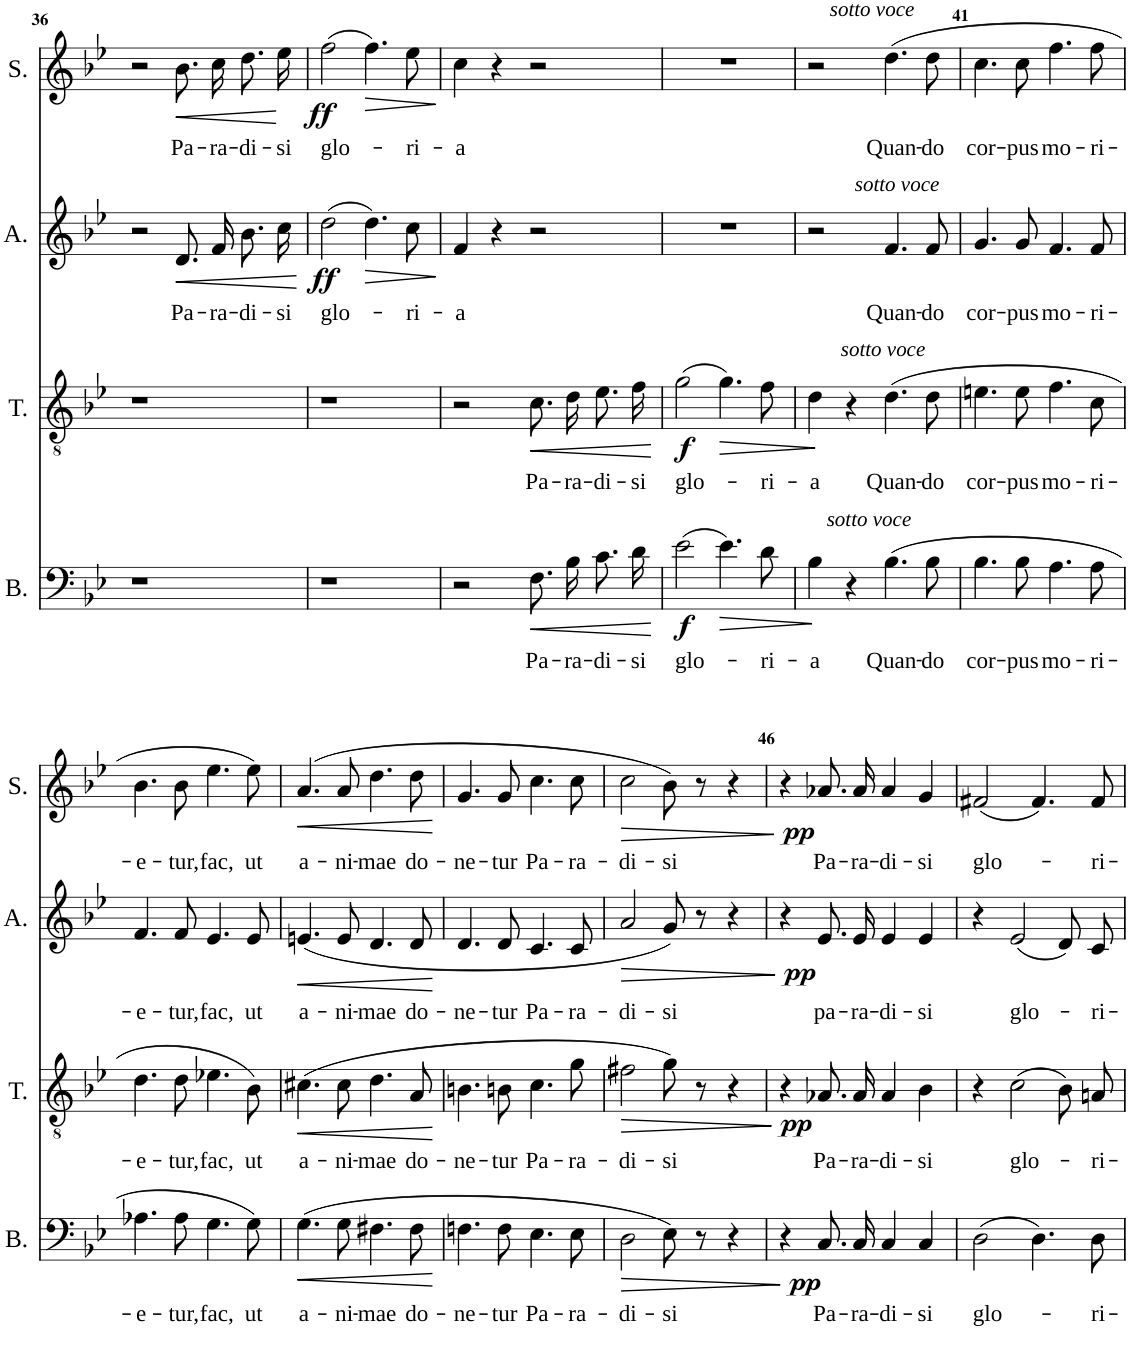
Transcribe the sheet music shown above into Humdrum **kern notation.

**kern	**text	**dynam	**kern	**text	**dynam	**kern	**text	**dynam	**kern	**text	**dynam
*part4	*part4	*part4	*part3	*part3	*part3	*part2	*part2	*part2	*part1	*part1	*part1
*staff4	*staff4	*staff4	*staff3	*staff3	*staff3	*staff2	*staff2	*staff2	*staff1	*staff1	*staff1
*I"Bass	*	*	*I"Tenor	*	*	*I"Alto	*	*	*I"Soprano	*	*
*I'B.	*	*	*I'T.	*	*	*I'A.	*	*	*I'S.	*	*
!!LO:PB:g=z
*clefF4	*	*	*clefGv2	*	*	*clefG2	*	*	*clefG2	*	*
*k[b-e-]	*	*	*k[b-e-]	*	*	*k[b-e-]	*	*	*k[b-e-]	*	*
*M4/4	*	*	*M4/4	*	*	*M4/4	*	*	*M4/4	*	*
*met(c)	*	*	*met(c)	*	*	*met(c)	*	*	*met(c)	*	*
=36	=36	=36	=36	=36	=36	=36	=36	=36	=36	=36	=36
1r	.	.	1r	.	.	2r	.	.	2r	.	.
!	!	!	!	!	!	!	!LO:LY:b	!LO:HP:b	!	!LO:LY:b	!LO:HP:b
.	.	.	.	.	.	8.d/L	Pa-	<	8.b-\L	Pa-	<
!	!	!	!	!	!	!	!LO:LY:b	!	!	!LO:LY:b	!
.	.	.	.	.	.	16f/Jk	-ra-	.	16cc\Jk	-ra-	.
!	!	!	!	!	!	!	!LO:LY:b	!	!	!LO:LY:b	!
.	.	.	.	.	.	8.b-\L	-di-	.	8.dd\L	-di-	.
!	!	!	!	!	!	!	!LO:LY:b	!	!	!LO:LY:b	!
.	.	.	.	.	.	16cc\Jk	-si	.	16ee-\Jk	-si	.
.	.	.	.	.	.	.	.	[	.	.	[
=37	=37	=37	=37	=37	=37	=37	=37	=37	=37	=37	=37
!	!	!	!	!	!	!	!LO:LY:b	!LO:DY:b	!	!LO:LY:b	!LO:DY:b
1r	.	.	1r	.	.	(2dd\	glo-	ff	(2ff\	glo-	ff
!	!	!	!	!	!	!	!	!LO:HP:b	!	!	!LO:HP:b
.	.	.	.	.	.	4.dd\)	.	>	4.ff\)	.	>
!	!	!	!	!	!	!	!LO:LY:b	!	!	!LO:LY:b	!
.	.	.	.	.	.	8cc\	-ri-	.	8ee-\	-ri-	.
.	.	.	.	.	.	.	.	]	.	.	]
=38	=38	=38	=38	=38	=38	=38	=38	=38	=38	=38	=38
!	!	!	!	!	!	!	!LO:LY:b	!	!	!LO:LY:b	!
2r	.	.	2r	.	.	4f/	-a	.	4cc\	-a	.
.	.	.	.	.	.	4r	.	.	4r	.	.
!	!LO:LY:b	!LO:HP:b	!	!LO:LY:b	!LO:HP:b	!	!	!	!	!	!
8.F\L	Pa-	<	8.c\L	Pa-	<	2r	.	.	2r	.	.
!	!LO:LY:b	!	!	!LO:LY:b	!	!	!	!	!	!	!
16B-\Jk	-ra-	.	16d\Jk	-ra-	.	.	.	.	.	.	.
!	!LO:LY:b	!	!	!LO:LY:b	!	!	!	!	!	!	!
8.c\L	-di-	.	8.e-\L	-di-	.	.	.	.	.	.	.
!	!LO:LY:b	!	!	!LO:LY:b	!	!	!	!	!	!	!
16d\Jk	-si	.	16f\Jk	-si	.	.	.	.	.	.	.
.	.	[	.	.	[	.	.	.	.	.	.
=39	=39	=39	=39	=39	=39	=39	=39	=39	=39	=39	=39
!	!LO:LY:b	!LO:DY:b	!	!LO:LY:b	!LO:DY:b	!	!	!	!	!	!
(2e-\	glo-	f	(2g\	glo-	f	1r	.	.	1r	.	.
!	!	!LO:HP:b	!	!	!LO:HP:b	!	!	!	!	!	!
4.e-\)	.	>	4.g\)	.	>	.	.	.	.	.	.
!	!LO:LY:b	!	!	!LO:LY:b	!	!	!	!	!	!	!
8d\	-ri-	.	8f\	-ri-	.	.	.	.	.	.	.
.	.	]	.	.	]	.	.	.	.	.	.
=40	=40	=40	=40	=40	=40	=40	=40	=40	=40	=40	=40
!	!LO:LY:b	!	!	!LO:LY:b	!	!	!	!	!	!	!
4B-\	-a	.	4d\	-a	.	2r	.	.	2r	.	.
4r	.	.	4r	.	.	.	.	.	.	.	.
!	!	!	!	!	!	!	!	!	!LO:TX:a:i:t=sotto voce	!	!
!	!	!	!	!	!	!LO:TX:a:i:t=sotto voce	!	!	!	!	!
!	!	!	!LO:TX:a:i:t=sotto voce	!	!	!	!	!	!	!	!
!LO:TX:a:i:t=sotto voce	!	!	!	!	!	!	!	!	!	!	!
!	!LO:LY:b	!	!	!LO:LY:b	!	!	!LO:LY:b	!	!	!LO:LY:b	!
(4.B-\	Quan-	.	(4.d\	Quan-	.	4.f/	Quan-	.	(4.dd\	Quan-	.
!	!LO:LY:b	!	!	!LO:LY:b	!	!	!LO:LY:b	!	!	!LO:LY:b	!
8B-\	-do	.	8d\	-do	.	8f/	-do	.	8dd\	-do	.
=41	=41	=41	=41	=41	=41	=41	=41	=41	=41	=41	=41
!	!LO:LY:b	!	!	!LO:LY:b	!	!	!LO:LY:b	!	!	!LO:LY:b	!
4.B-\	cor-	.	4.en\	cor-	.	4.g/	cor-	.	4.cc\	cor-	.
!	!LO:LY:b	!	!	!LO:LY:b	!	!	!LO:LY:b	!	!	!LO:LY:b	!
8B-\	-pus	.	8e\	-pus	.	8g/	-pus	.	8cc\	-pus	.
!	!LO:LY:b	!	!	!LO:LY:b	!	!	!LO:LY:b	!	!	!LO:LY:b	!
4.A\	mo-	.	4.f\	mo-	.	4.f/	mo-	.	4.ff\	mo-	.
!	!LO:LY:b	!	!	!LO:LY:b	!	!	!LO:LY:b	!	!	!LO:LY:b	!
8A\	-ri-	.	8c\	-ri-	.	8f/	-ri-	.	8ff\	-ri-	.
!!LO:LB:g=z
=42	=42	=42	=42	=42	=42	=42	=42	=42	=42	=42	=42
!	!LO:LY:b	!	!	!LO:LY:b	!	!	!LO:LY:b	!	!	!LO:LY:b	!
4.A-X\	-e-	.	4.d\	-e-	.	4.f/	-e-	.	4.b-\	-e-	.
!	!LO:LY:b	!	!	!LO:LY:b	!	!	!LO:LY:b	!	!	!LO:LY:b	!
8A-\	-tur,	.	8d\	-tur,	.	8f/	-tur,	.	8b-\	-tur,	.
!	!LO:LY:b	!	!	!LO:LY:b	!	!	!LO:LY:b	!	!	!LO:LY:b	!
4.G\	fac,	.	4.e-X\	fac,	.	4.e-/	fac,	.	4.ee-\	fac,	.
!	!LO:LY:b	!	!	!LO:LY:b	!	!	!LO:LY:b	!	!	!LO:LY:b	!
8G\)	ut	.	8B-\)	ut	.	8e-/	ut	.	8ee-\)	ut	.
=43	=43	=43	=43	=43	=43	=43	=43	=43	=43	=43	=43
!	!LO:LY:b	!LO:HP:b	!	!LO:LY:b	!LO:HP:b	!	!LO:LY:b	!LO:HP:b	!	!LO:LY:b	!LO:HP:b
(4.G\	a-	<	(4.c#X\	a-	<	(4.en/	a-	<	(4.a/	a-	<
!	!LO:LY:b	!	!	!LO:LY:b	!	!	!LO:LY:b	!	!	!LO:LY:b	!
8G\	-ni-	.	8c#\	-ni-	.	8e/	-ni-	.	8a/	-ni-	.
!	!LO:LY:b	!	!	!LO:LY:b	!	!	!LO:LY:b	!	!	!LO:LY:b	!
4.F#X\	-mae	.	4.d\	-mae	.	4.d/	-mae	.	4.dd\	-mae	.
!	!LO:LY:b	!	!	!LO:LY:b	!	!	!LO:LY:b	!	!	!LO:LY:b	!
8F#\	do-	.	8A/	do-	.	8d/	do-	.	8dd\	do-	.
.	.	[	.	.	[	.	.	[	.	.	[
=44	=44	=44	=44	=44	=44	=44	=44	=44	=44	=44	=44
!	!LO:LY:b	!	!	!LO:LY:b	!	!	!LO:LY:b	!	!	!LO:LY:b	!
4.Fn\	-ne-	.	4.Bn\	-ne-	.	4.d/	-ne-	.	4.g/	-ne-	.
!	!LO:LY:b	!	!	!LO:LY:b	!	!	!LO:LY:b	!	!	!LO:LY:b	!
8F\	-tur	.	8Bn\	-tur	.	8d/	-tur	.	8g/	-tur	.
!	!LO:LY:b	!	!	!LO:LY:b	!	!	!LO:LY:b	!	!	!LO:LY:b	!
4.E-\	Pa-	.	4.c\	Pa-	.	4.c/	Pa-	.	4.cc\	Pa-	.
!	!LO:LY:b	!	!	!LO:LY:b	!	!	!LO:LY:b	!	!	!LO:LY:b	!
8E-\	-ra-	.	8g\	-ra-	.	8c/	-ra-	.	8cc\	-ra-	.
=45	=45	=45	=45	=45	=45	=45	=45	=45	=45	=45	=45
!	!LO:LY:b	!LO:HP:b	!	!LO:LY:b	!LO:HP:b	!	!LO:LY:b	!LO:HP:b	!	!LO:LY:b	!LO:HP:b
2D\	-di-	>	2f#X\	-di-	>	2a/	-di-	>	2cc\	-di-	>
!	!LO:LY:b	!	!	!LO:LY:b	!	!	!LO:LY:b	!	!	!LO:LY:b	!
8E-\)	-si	.	8g\)	-si	.	8g/)	-si	.	8b-\)	-si	.
8r	.	.	8r	.	.	8r	.	.	8r	.	.
4r	.	.	4r	.	.	4r	.	.	4r	.	.
.	.	]	.	.	]	.	.	]	.	.	]
=46	=46	=46	=46	=46	=46	=46	=46	=46	=46	=46	=46
!	!	!LO:DY:b	!	!	!LO:DY:b	!	!	!LO:DY:b	!	!	!LO:DY:b
4r	.	pp	4r	.	pp	4r	.	pp	4r	.	pp
!	!LO:LY:b	!	!	!LO:LY:b	!	!	!LO:LY:b	!	!	!LO:LY:b	!
8.C/L	Pa-	.	8.A-X/L	Pa-	.	8.e-/L	pa-	.	8.a-X/L	Pa-	.
!	!LO:LY:b	!	!	!LO:LY:b	!	!	!LO:LY:b	!	!	!LO:LY:b	!
16C/Jk	-ra-	.	16A-/Jk	-ra-	.	16e-/Jk	-ra-	.	16a-/Jk	-ra-	.
!	!LO:LY:b	!	!	!LO:LY:b	!	!	!LO:LY:b	!	!	!LO:LY:b	!
4C/	-di-	.	4A-/	-di-	.	4e-/	-di-	.	4a-/	-di-	.
!	!LO:LY:b	!	!	!LO:LY:b	!	!	!LO:LY:b	!	!	!LO:LY:b	!
4C/	-si	.	4B-\	-si	.	4e-/	-si	.	4g/	-si	.
=47	=47	=47	=47	=47	=47	=47	=47	=47	=47	=47	=47
!	!LO:LY:b	!	!	!	!	!	!	!	!	!LO:LY:b	!
(2D\	glo-	.	4r	.	.	4r	.	.	(2f#X/	glo-	.
!	!	!	!	!LO:LY:b	!	!	!LO:LY:b	!	!	!	!
.	.	.	(2c\	glo-	.	(2e-/	glo-	.	.	.	.
4.D\)	.	.	.	.	.	.	.	.	4.f#/)	.	.
.	.	.	8B-/L)	.	.	8d/L)	.	.	.	.	.
!	!LO:LY:b	!	!	!LO:LY:b	!	!	!LO:LY:b	!	!	!LO:LY:b	!
8D\	-ri-	.	8An/J	-ri-	.	8c/J	-ri-	.	8f#/	-ri-	.
=	=	=	=	=	=	=	=	=	=	=	=
*-	*-	*-	*-	*-	*-	*-	*-	*-	*-	*-	*-
